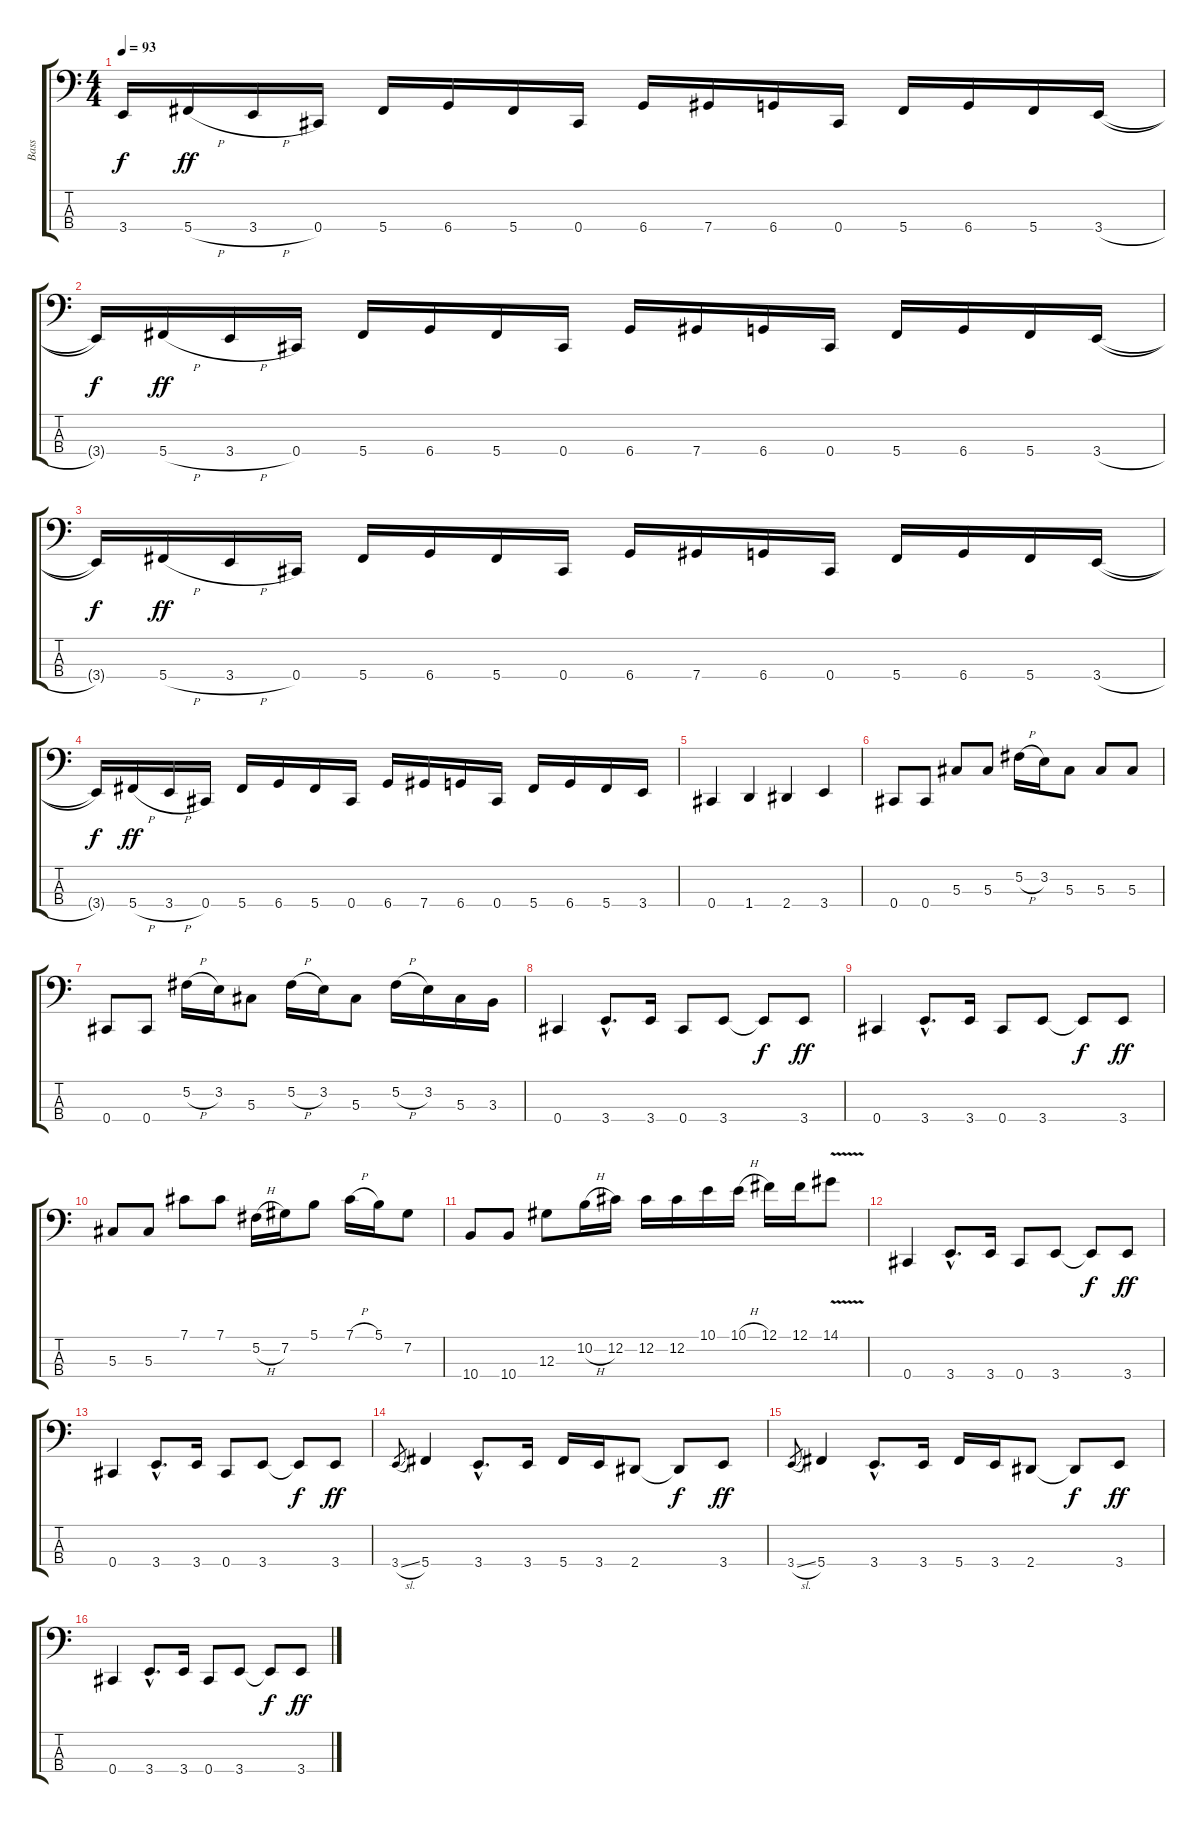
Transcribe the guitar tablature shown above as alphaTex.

\track ("Bass" "Bass") {instrument electricbasspick}
\staff {score tabs}
\tuning (Gb2 Db2 Ab1 Db1) {hide}
\ts (4 4)
\tempo 93
\clef f4
\ks c
3.4{t}.16{dy f} 5.4{h}.16{dy ff} 3.4{h}.16 0.4.16 5.4.16 6.4.16 5.4.16 0.4.16 6.4.16 7.4.16 6.4.16 0.4.16 5.4.16 6.4.16 5.4.16 3.4{h}.16 |
3.4{t}.16{dy f} 5.4{h}.16{dy ff} 3.4{h}.16 0.4.16 5.4.16 6.4.16 5.4.16 0.4.16 6.4.16 7.4.16 6.4.16 0.4.16 5.4.16 6.4.16 5.4.16 3.4{h}.16 |
3.4{t}.16{dy f} 5.4{h}.16{dy ff} 3.4{h}.16 0.4.16 5.4.16 6.4.16 5.4.16 0.4.16 6.4.16 7.4.16 6.4.16 0.4.16 5.4.16 6.4.16 5.4.16 3.4{h}.16 |
3.4{t}.16{dy f} 5.4{h}.16{dy ff} 3.4{h}.16 0.4.16 5.4.16 6.4.16 5.4.16 0.4.16 6.4.16 7.4.16 6.4.16 0.4.16 5.4.16 6.4.16 5.4.16 3.4.16 |
0.4.4 1.4.4 2.4.4 3.4.4 |
0.4.8 0.4.8 5.3.8 5.3.8 5.2{h}.16 3.2.16 5.3.8 5.3.8 5.3.8 |
0.4.8 0.4.8 5.2{h}.16 3.2.16 5.3.8 5.2{h}.16 3.2.16 5.3.8 5.2{h}.16 3.2.16 5.3.16 3.3.16 |
0.4.4 3.4{hac}.8{d} 3.4.16 0.4.8 3.4.8 3.4{t}.8{dy f} 3.4.8{dy ff} |
0.4.4 3.4{hac}.8{d} 3.4.16 0.4.8 3.4.8 3.4{t}.8{dy f} 3.4.8{dy ff} |
5.3.8 5.3.8 7.1.8 7.1.8 5.2{h}.16 7.2.16 5.1.8 7.1{h}.16 5.1.16 7.2.8 |
10.4.8 10.4.8 12.3.8 10.2{h}.16 12.2.16 12.2.16 12.2.16 10.1.16 10.1{h}.16 12.1.16 12.1.16 14.1{v}.8 |
0.4.4 3.4{hac}.8{d} 3.4.16 0.4.8 3.4.8 3.4{t}.8{dy f} 3.4.8{dy ff} |
0.4.4 3.4{hac}.8{d} 3.4.16 0.4.8 3.4.8 3.4{t}.8{dy f} 3.4.8{dy ff} |
3.4{sl}.8{gr} 5.4.4 3.4{hac}.8{d} 3.4.16 5.4.16 3.4.16 2.4.8 2.4{t}.8{dy f} 3.4.8{dy ff} |
3.4{sl}.8{gr} 5.4.4 3.4{hac}.8{d} 3.4.16 5.4.16 3.4.16 2.4.8 2.4{t}.8{dy f} 3.4.8{dy ff} |
0.4.4 3.4{hac}.8{d} 3.4.16 0.4.8 3.4.8 3.4{t}.8{dy f} 3.4.8{dy ff}
